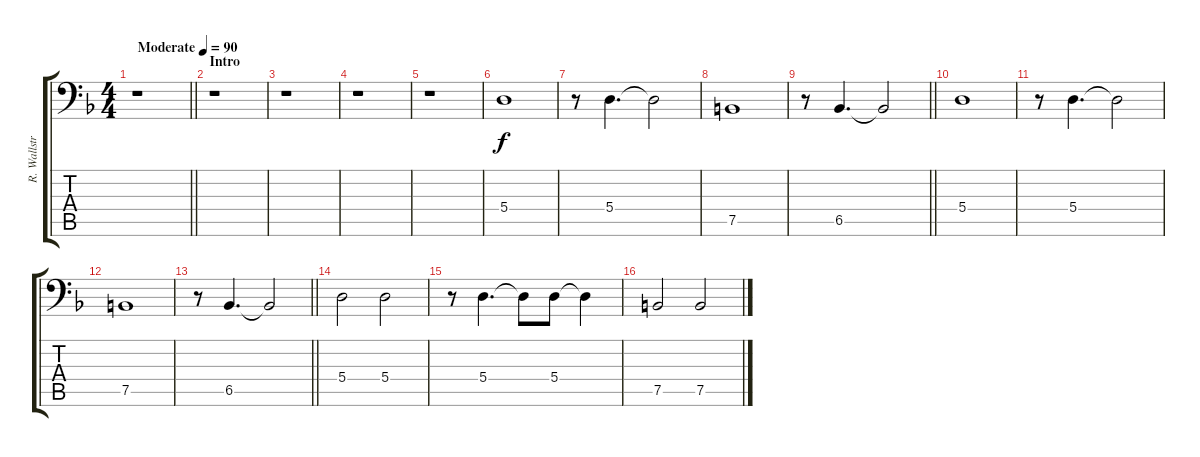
\track ("R. Wallström (Bass)" "R. Wallstr") {instrument electricbassfinger}
\staff {score tabs}
\tuning (C3 G2 D2 A1 E1 B0) {hide}
\ts (4 4)
\tempo (90 "Moderate")
\clef f4
\barLineRight lightlight
\ks dminor
r.1{dy f instrument electricbassfinger} |
\section ("" "Intro")
r.1 |
r.1 |
r.1 |
r.1 |
5.4.1 |
r.8 5.4.4{d} 5.4{t}.2 |
7.5.1 |
\barLineRight lightlight
r.8 6.5.4{d} 6.5{t}.2 |
5.4.1 |
r.8 5.4.4{d} 5.4{t}.2 |
7.5.1 |
\barLineRight lightlight
r.8 6.5.4{d} 6.5{t}.2 |
5.4.2 5.4.2 |
r.8 5.4.4{d} 5.4{t}.8 5.4.8 5.4{t}.4 |
7.5.2 7.5.2
